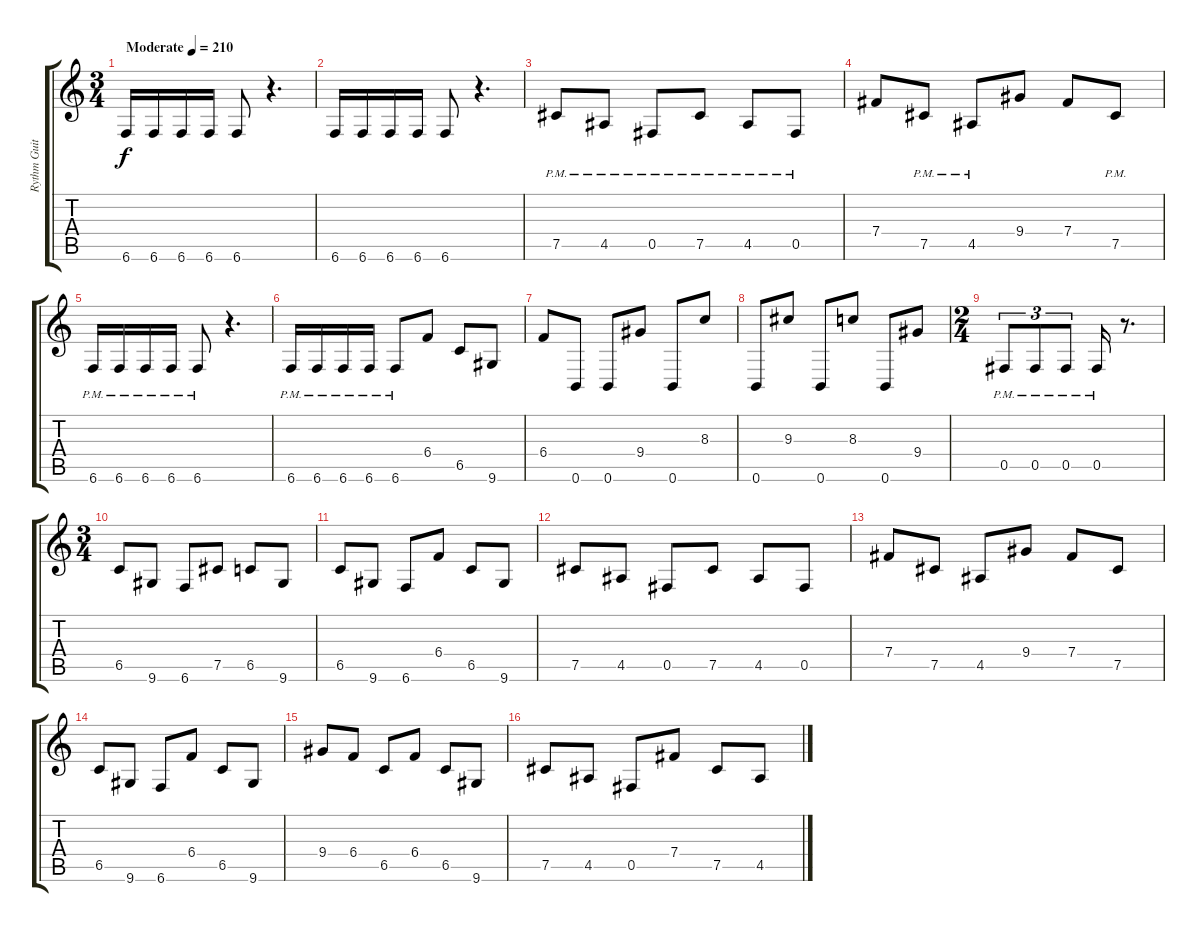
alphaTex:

\track ("Rythm Guitar" "Rythm Guit") {instrument distortionguitar}
\staff {score tabs}
\tuning (Db4 Ab3 E3 B2 Gb2 B1) {hide}
\ts (3 4)
\tempo (210 "Moderate")
\clef g2
\ks c
6.6.16{dy f instrument distortionguitar} 6.6.16 6.6.16 6.6.16 6.6.8 r.4{d} |
6.6.16 6.6.16 6.6.16 6.6.16 6.6.8 r.4{d} |
7.5{pm}.8 4.5{pm}.8 0.5{pm}.8 7.5{pm}.8 4.5{pm}.8 0.5{pm}.8 |
7.4.8 7.5{pm}.8 4.5{pm}.8 9.4.8 7.4.8 7.5{pm}.8 |
6.6{pm}.16 6.6{pm}.16 6.6{pm}.16 6.6{pm}.16 6.6{pm}.8 r.4{d} |
6.6{pm}.16 6.6{pm}.16 6.6{pm}.16 6.6{pm}.16 6.6{pm}.8 6.4.8 6.5.8 9.6.8 |
6.4.8 0.6.8 0.6.8 9.4.8 0.6.8 8.3.8 |
0.6.8 9.3.8 0.6.8 8.3.8 0.6.8 9.4.8 |
\ts (2 4)
0.5{pm}.8{tu (3 2)} 0.5{pm}.8{tu (3 2)} 0.5{pm}.8{tu (3 2)} 0.5{pm}.16 r.8{d} |
\ts (3 4)
6.5.8 9.6.8 6.6.8 7.5.8 6.5.8 9.6.8 |
6.5.8 9.6.8 6.6.8 6.4.8 6.5.8 9.6.8 |
7.5.8 4.5.8 0.5.8 7.5.8 4.5.8 0.5.8 |
7.4.8 7.5.8 4.5.8 9.4.8 7.4.8 7.5.8 |
6.5.8 9.6.8 6.6.8 6.4.8 6.5.8 9.6.8 |
9.4.8 6.4.8 6.5.8 6.4.8 6.5.8 9.6.8 |
7.5.8 4.5.8 0.5.8 7.4.8 7.5.8 4.5.8
